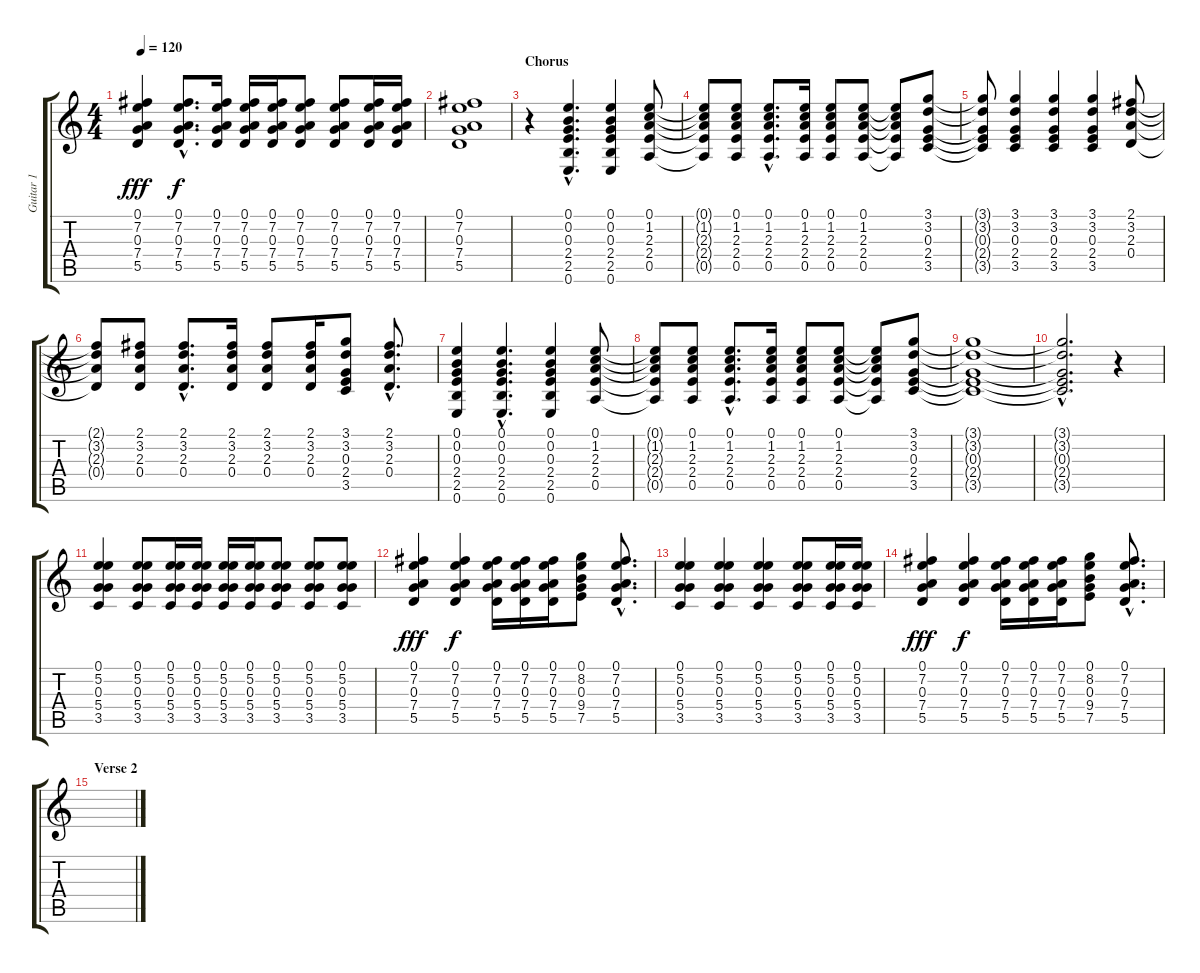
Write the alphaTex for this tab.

\track ("Guitar 1" "Guitar 1") {instrument electricguitarjazz}
\staff {score tabs}
\tuning (E4 B3 G3 D3 A2 E2) {hide}
\ts (4 4)
\tempo 120
\clef g2
\ks c
(0.1 7.2 0.3 7.4 5.5).4{dy fff} (0.1{hac} 7.2{hac} 0.3{hac} 7.4{hac} 5.5{hac}).8{d dy f} (0.1 7.2 0.3 7.4 5.5).16 (0.1 7.2 0.3 7.4 5.5).16 (0.1 7.2 0.3 7.4 5.5).16 (0.1 7.2 0.3 7.4 5.5).8 (0.1 7.2 0.3 7.4 5.5).8 (0.1 7.2 0.3 7.4 5.5).16 (0.1 7.2 0.3 7.4 5.5).16 |
(0.1 7.2 0.3 7.4 5.5).1 |
\section ("" "Chorus")
r.4 (0.1{hac} 0.2{hac} 0.3{hac} 2.4{hac} 2.5{hac} 0.6{hac}).4{d} (0.1 0.2 0.3 2.4 2.5 0.6).4 (0.1 1.2 2.3 2.4 0.5).8 |
(0.1{t} 1.2{t} 2.3{t} 2.4{t} 0.5{t}).8 (0.1 1.2 2.3 2.4 0.5).8 (0.1{hac} 1.2{hac} 2.3{hac} 2.4{hac} 0.5{hac}).8{d} (0.1 1.2 2.3 2.4 0.5).16 (0.1 1.2 2.3 2.4 0.5).8 (0.1 1.2 2.3 2.4 0.5).8 (0.1{t} 1.2{t} 2.3{t} 2.4{t} 0.5{t}).8 (3.1 3.2 0.3 2.4 3.5).8 |
(3.1{t} 3.2{t} 0.3{t} 2.4{t} 3.5{t}).8 (3.1 3.2 0.3 2.4 3.5).4 (3.1 3.2 0.3 2.4 3.5).4 (3.1 3.2 0.3 2.4 3.5).4 (2.1 3.2 2.3 0.4).8 |
(2.1{t} 3.2{t} 2.3{t} 0.4{t}).8 (2.1 3.2 2.3 0.4).8 (2.1{hac} 3.2{hac} 2.3{hac} 0.4{hac}).8{d} (2.1 3.2 2.3 0.4).16 (2.1 3.2 2.3 0.4).8 (2.1 3.2 2.3 0.4).16 (3.1 3.2 0.3 2.4 3.5).8 (2.1{hac} 3.2{hac} 2.3{hac} 0.4{hac}).8{d} |
(0.1 0.2 0.3 2.4 2.5 0.6).4 (0.1{hac} 0.2{hac} 0.3{hac} 2.4{hac} 2.5{hac} 0.6{hac}).4{d} (0.1 0.2 0.3 2.4 2.5 0.6).4 (0.1 1.2 2.3 2.4 0.5).8 |
(0.1{t} 1.2{t} 2.3{t} 2.4{t} 0.5{t}).8 (0.1 1.2 2.3 2.4 0.5).8 (0.1{hac} 1.2{hac} 2.3{hac} 2.4{hac} 0.5{hac}).8{d} (0.1 1.2 2.3 2.4 0.5).16 (0.1 1.2 2.3 2.4 0.5).8 (0.1 1.2 2.3 2.4 0.5).8 (0.1{t} 1.2{t} 2.3{t} 2.4{t} 0.5{t}).8 (3.1 3.2 0.3 2.4 3.5).8 |
(3.1{t} 3.2{t} 0.3{t} 2.4{t} 3.5{t}).1 |
(3.1{hac t} 3.2{hac t} 0.3{hac t} 2.4{hac t} 3.5{hac t}).2{d} r.4 |
(0.1 5.2 0.3 5.4 3.5).4 (0.1 5.2 0.3 5.4 3.5).8 (0.1 5.2 0.3 5.4 3.5).16 (0.1 5.2 0.3 5.4 3.5).16 (0.1 5.2 0.3 5.4 3.5).16 (0.1 5.2 0.3 5.4 3.5).16 (0.1 5.2 0.3 5.4 3.5).8 (0.1 5.2 0.3 5.4 3.5).8 (0.1 5.2 0.3 5.4 3.5).8 |
(0.1 7.2 0.3 7.4 5.5).4{dy fff} (0.1 7.2 0.3 7.4 5.5).4{dy f} (0.1 7.2 0.3 7.4 5.5).16 (0.1 7.2 0.3 7.4 5.5).16 (0.1 7.2 0.3 7.4 5.5).16 (0.1 8.2 0.3 9.4 7.5).8 (0.1{hac} 7.2{hac} 0.3{hac} 7.4{hac} 5.5{hac}).8{d} |
(0.1 5.2 0.3 5.4 3.5).4 (0.1 5.2 0.3 5.4 3.5).4 (0.1 5.2 0.3 5.4 3.5).4 (0.1 5.2 0.3 5.4 3.5).8 (0.1 5.2 0.3 5.4 3.5).16 (0.1 5.2 0.3 5.4 3.5).16 |
(0.1 7.2 0.3 7.4 5.5).4{dy fff} (0.1 7.2 0.3 7.4 5.5).4{dy f} (0.1 7.2 0.3 7.4 5.5).16 (0.1 7.2 0.3 7.4 5.5).16 (0.1 7.2 0.3 7.4 5.5).16 (0.1 8.2 0.3 9.4 7.5).8 (0.1{hac} 7.2{hac} 0.3{hac} 7.4{hac} 5.5{hac}).8{d} |
\section ("" "Verse 2")
